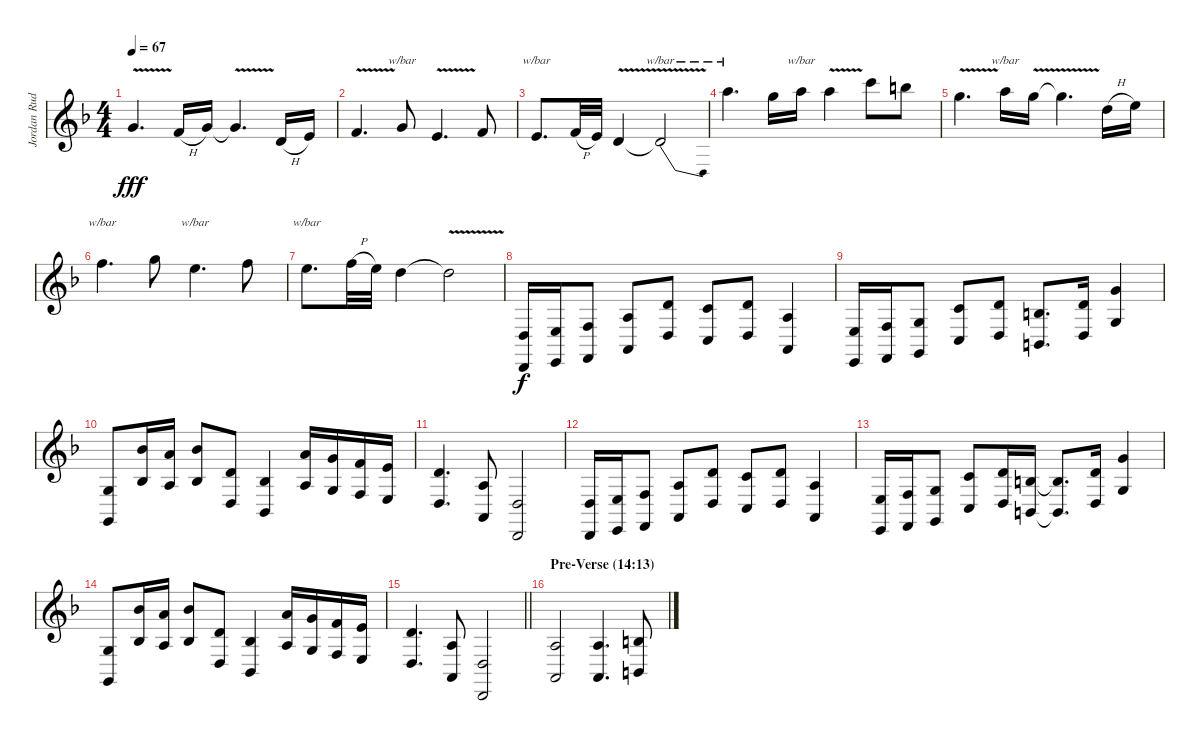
\track ("Jordan Rudess Keys Lead" "Jordan Rud") {instrument acousticgrandpiano}
\staff {score}
\tuning (E4 B3 G3 D3 A2 E2 B1) {hide}
\ts (4 4)
\tempo 67
\clef g2
\ks dminor
12.3{v}.4{d dy fff} 10.3{h}.16 12.3.16 12.3{v t}.4{d} 7.3{h}.16 9.3.16 |
10.3{v}.4{d} 8.2.8{tbe (custom default 0 0 5 -14 10 0 60 0)} 9.3{v}.4{d} 10.3.8 |
9.3.8{d tbe (custom default 0 0 5 -14 10 0 60 0)} 10.3{h}.32 9.3.32 7.3{v}.4 7.3{t}.2{tbe (dive default 0 0 60 -24)} |
17.1.4{d tbe (custom default 0 0 2 -14 5 0 10 0 60 0)} 20.2.16 17.1.16{tbe (custom default 0 0 5 -14 10 0 60 0)} 17.1{v t}.4 20.1.8 19.1.8 |
20.2{v}.4{d} 17.1.16{tbe (custom default 0 0 5 -14 10 0 60 0)} 20.2{v}.16 20.2{t}.4{d} 15.2{h}.16 17.2.16 |
18.2.4{d tbe (custom default 0 0 2 -14 5 0 10 0 60 0)} 15.1.8 17.2.4{d tbe (custom default 0 0 2 -14 5 0 10 0 60 0)} 18.2.8 |
17.2.8{d tbe (custom default 0 0 5 -14 10 0 60 0)} 18.2{h}.32 17.2.32 15.2.4 15.2{v t}.2 |
(5.5 3.7).16{dy f instrument brasssection} (7.5 5.7).16 (8.5 6.7).8 (7.4 5.6).8 (7.3 5.5).8 (5.3 3.5).8 (7.3 5.5).8 (7.4 5.6).4 |
(7.5 5.7).16 (8.5 6.7).16 (10.5 8.7).8 (10.4 8.6).8 (12.4 10.6).8 (9.4 7.6).8{d} (12.4 10.6).16 (12.3 10.5).4 |
(5.4 3.6).8 (11.2 8.4).16 (10.2 7.4).16 (11.2 8.4).8 (7.3 5.5).8 (8.4 6.6).4 (10.2 7.4).16 (8.2 5.4).16 (10.3 8.5).16 (9.3 7.5).16 |
(7.3 5.5).4{d} (7.4 5.6).8 (5.5 3.7).2 |
(5.5 3.7).16 (7.5 5.7).16 (8.5 6.7).8 (7.4 5.6).8 (7.3 5.5).8 (5.3 3.5).8 (7.3 5.5).8 (7.4 5.6).4 |
(7.5 5.7).16 (8.5 6.7).16 (10.5 8.7).8 (10.4 8.6).8 (12.4 10.6).16 (9.4 7.6).16 (9.4{t} 7.6{t}).8{d} (12.4 10.6).16 (12.3 10.5).4 |
(5.4 3.6).8 (11.2 8.4).16 (10.2 7.4).16 (11.2 8.4).8 (7.3 5.5).8 (8.4 6.6).4 (10.2 7.4).16 (8.2 5.4).16 (10.3 8.5).16 (9.3 7.5).16 |
\barLineRight lightlight
(7.3 5.5).4{d} (7.4 5.6).8 (5.5 3.7).2 |
\section ("" "Pre-Verse (14:13)")
(2.3 0.5).2 (2.3 0.5).4{d} (4.3 2.5).8
